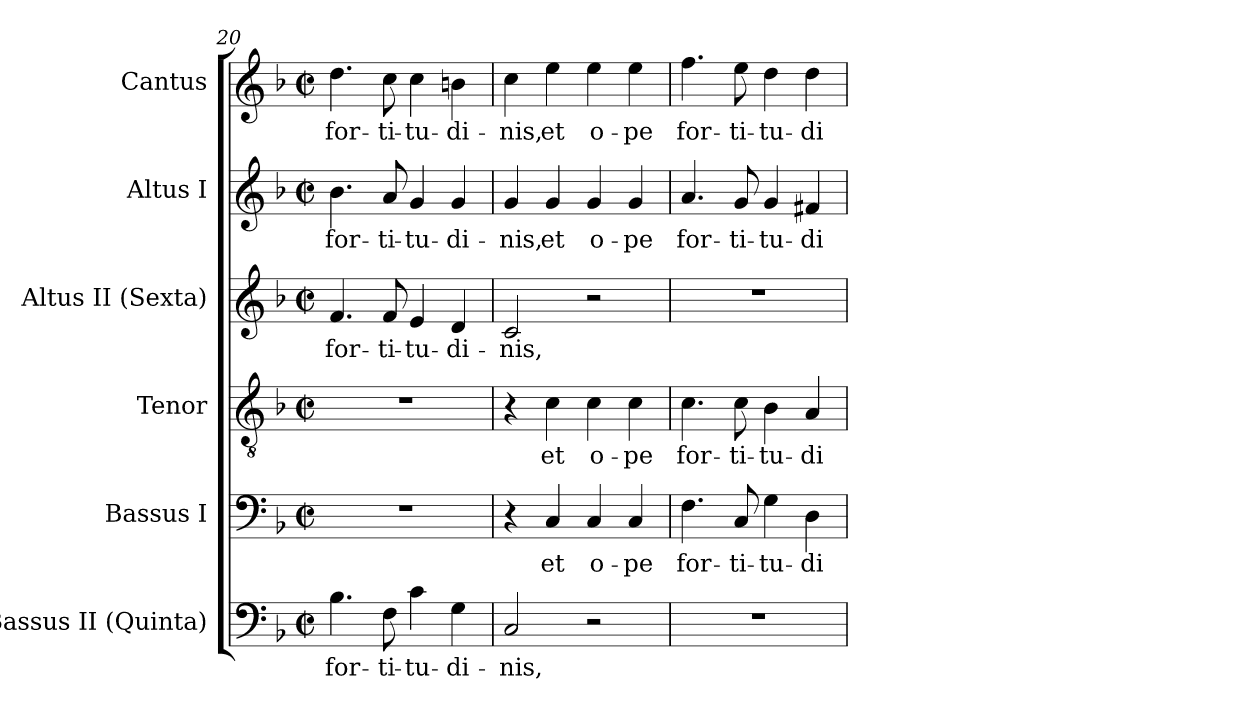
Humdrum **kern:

**kern	**text	**kern	**text	**kern	**text	**kern	**text	**kern	**text	**kern	**text
*part6	*part6	*part5	*part5	*part4	*part4	*part3	*part3	*part2	*part2	*part1	*part1
*staff6	*staff6	*staff5	*staff5	*staff4	*staff4	*staff3	*staff3	*staff2	*staff2	*staff1	*staff1
*I"Bassus II (Quinta)	*	*I"Bassus I	*	*I"Tenor	*	*I"Altus II (Sexta)	*	*I"Altus I	*	*I"Cantus	*
*I'B.	*	*I'B.	*	*I'T.	*	*I'A.	*	*I'A.	*	*I'S.	*
*clefF4	*	*clefF4	*	*clefGv2	*	*clefG2	*	*clefG2	*	*clefG2	*
*	*	*	*	*ITrd7c12	*	*	*	*	*	*	*
*k[b-]	*	*k[b-]	*	*k[b-]	*	*k[b-]	*	*k[b-]	*	*k[b-]	*
*F:	*	*F:	*	*F:	*	*F:	*	*F:	*	*F:	*
*M2/2	*	*M2/2	*	*M2/2	*	*M2/2	*	*M2/2	*	*M2/2	*
*met(c|)	*	*met(c|)	*	*met(c|)	*	*met(c|)	*	*met(c|)	*	*met(c|)	*
=20	=20	=20	=20	=20	=20	=20	=20	=20	=20	=20	=20
!	!LO:LY:b:color=#000000	!	!	!	!	!	!	!	!	!	!
!	!	!	!	!	!	!	!LO:LY:b:color=#000000	!	!	!	!
!	!	!	!	!	!	!	!	!	!LO:LY:b:color=#000000	!	!
!	!	!	!	!	!	!	!	!	!	!	!LO:LY:b:color=#000000
4.B-i\	for-	1r	.	1r	.	4.fi/	for-	4.b-i\	for-	4.ddi\	for-
!	!LO:LY:b:color=#000000	!	!	!	!	!	!	!	!	!	!
!	!	!	!	!	!	!	!LO:LY:b:color=#000000	!	!	!	!
!	!	!	!	!	!	!	!	!	!LO:LY:b:color=#000000	!	!
!	!	!	!	!	!	!	!	!	!	!	!LO:LY:b:color=#000000
8Fi\	-ti-	.	.	.	.	8fi/	-ti-	8ai/	-ti-	8cci\	-ti-
!	!LO:LY:b:color=#000000	!	!	!	!	!	!	!	!	!	!
!	!	!	!	!	!	!	!LO:LY:b:color=#000000	!	!	!	!
!	!	!	!	!	!	!	!	!	!LO:LY:b:color=#000000	!	!
!	!	!	!	!	!	!	!	!	!	!	!LO:LY:b:color=#000000
4ci\	-tu-	.	.	.	.	4ei/	-tu-	4gi/	-tu-	4cci\	-tu-
!	!LO:LY:b:color=#000000	!	!	!	!	!	!	!	!	!	!
!	!	!	!	!	!	!	!LO:LY:b:color=#000000	!	!	!	!
!	!	!	!	!	!	!	!	!	!LO:LY:b:color=#000000	!	!
!	!	!	!	!	!	!	!	!	!	!	!LO:LY:b:color=#000000
4Gi\	-di-	.	.	.	.	4di/	-di-	4gi/	-di-	4bni\	-di-
=21	=21	=21	=21	=21	=21	=21	=21	=21	=21	=21	=21
!	!LO:LY:b:color=#000000	!	!	!	!	!	!	!	!	!	!
!	!	!	!	!	!	!	!LO:LY:b:color=#000000	!	!	!	!
!	!	!	!	!	!	!	!	!	!LO:LY:b:color=#000000	!	!
!	!	!	!	!	!	!	!	!	!	!	!LO:LY:b:color=#000000
2Ci/	-nis,	4r	.	4r	.	2ci/	-nis,	4gi/	-nis,	4cci\	-nis,
!	!	!	!LO:LY:b:color=#000000	!	!	!	!	!	!	!	!
!	!	!	!	!	!LO:LY:b:color=#000000	!	!	!	!	!	!
!	!	!	!	!	!	!	!	!	!LO:LY:b:color=#000000	!	!
!	!	!	!	!	!	!	!	!	!	!	!LO:LY:b:color=#000000
.	.	4Ci/	et	4Ci\	et	.	.	4gi/	et	4eei\	et
!	!	!	!LO:LY:b:color=#000000	!	!	!	!	!	!	!	!
!	!	!	!	!	!LO:LY:b:color=#000000	!	!	!	!	!	!
!	!	!	!	!	!	!	!	!	!LO:LY:b:color=#000000	!	!
!	!	!	!	!	!	!	!	!	!	!	!LO:LY:b:color=#000000
2r	.	4Ci/	o-	4Ci\	o-	2r	.	4gi/	o-	4eei\	o-
!	!	!	!LO:LY:b:color=#000000	!	!	!	!	!	!	!	!
!	!	!	!	!	!LO:LY:b:color=#000000	!	!	!	!	!	!
!	!	!	!	!	!	!	!	!	!LO:LY:b:color=#000000	!	!
!	!	!	!	!	!	!	!	!	!	!	!LO:LY:b:color=#000000
.	.	4Ci/	-pe	4Ci\	-pe	.	.	4gi/	-pe	4eei\	-pe
=22	=22	=22	=22	=22	=22	=22	=22	=22	=22	=22	=22
!	!	!	!LO:LY:b:color=#000000	!	!	!	!	!	!	!	!
!	!	!	!	!	!LO:LY:b:color=#000000	!	!	!	!	!	!
!	!	!	!	!	!	!	!	!	!LO:LY:b:color=#000000	!	!
!	!	!	!	!	!	!	!	!	!	!	!LO:LY:b:color=#000000
1r	.	4.Fi\	for-	4.Ci\	for-	1r	.	4.ai/	for-	4.ffi\	for-
!	!	!	!LO:LY:b:color=#000000	!	!	!	!	!	!	!	!
!	!	!	!	!	!LO:LY:b:color=#000000	!	!	!	!	!	!
!	!	!	!	!	!	!	!	!	!LO:LY:b:color=#000000	!	!
!	!	!	!	!	!	!	!	!	!	!	!LO:LY:b:color=#000000
.	.	8Ci/	-ti-	8Ci\	-ti-	.	.	8gi/	-ti-	8eei\	-ti-
!	!	!	!LO:LY:b:color=#000000	!	!	!	!	!	!	!	!
!	!	!	!	!	!LO:LY:b:color=#000000	!	!	!	!	!	!
!	!	!	!	!	!	!	!	!	!LO:LY:b:color=#000000	!	!
!	!	!	!	!	!	!	!	!	!	!	!LO:LY:b:color=#000000
.	.	4Gi\	-tu-	4BB-i\	-tu-	.	.	4gi/	-tu-	4ddi\	-tu-
!	!	!	!LO:LY:b:color=#000000	!	!	!	!	!	!	!	!
!	!	!	!	!	!LO:LY:b:color=#000000	!	!	!	!	!	!
!	!	!	!	!	!	!	!	!	!LO:LY:b:color=#000000	!	!
!	!	!	!	!	!	!	!	!	!	!	!LO:LY:b:color=#000000
.	.	4Di\	-di-	4AAi/	-di-	.	.	4f#Xi/	-di-	4ddi\	-di-
=	=	=	=	=	=	=	=	=	=	=	=
*-	*-	*-	*-	*-	*-	*-	*-	*-	*-	*-	*-
